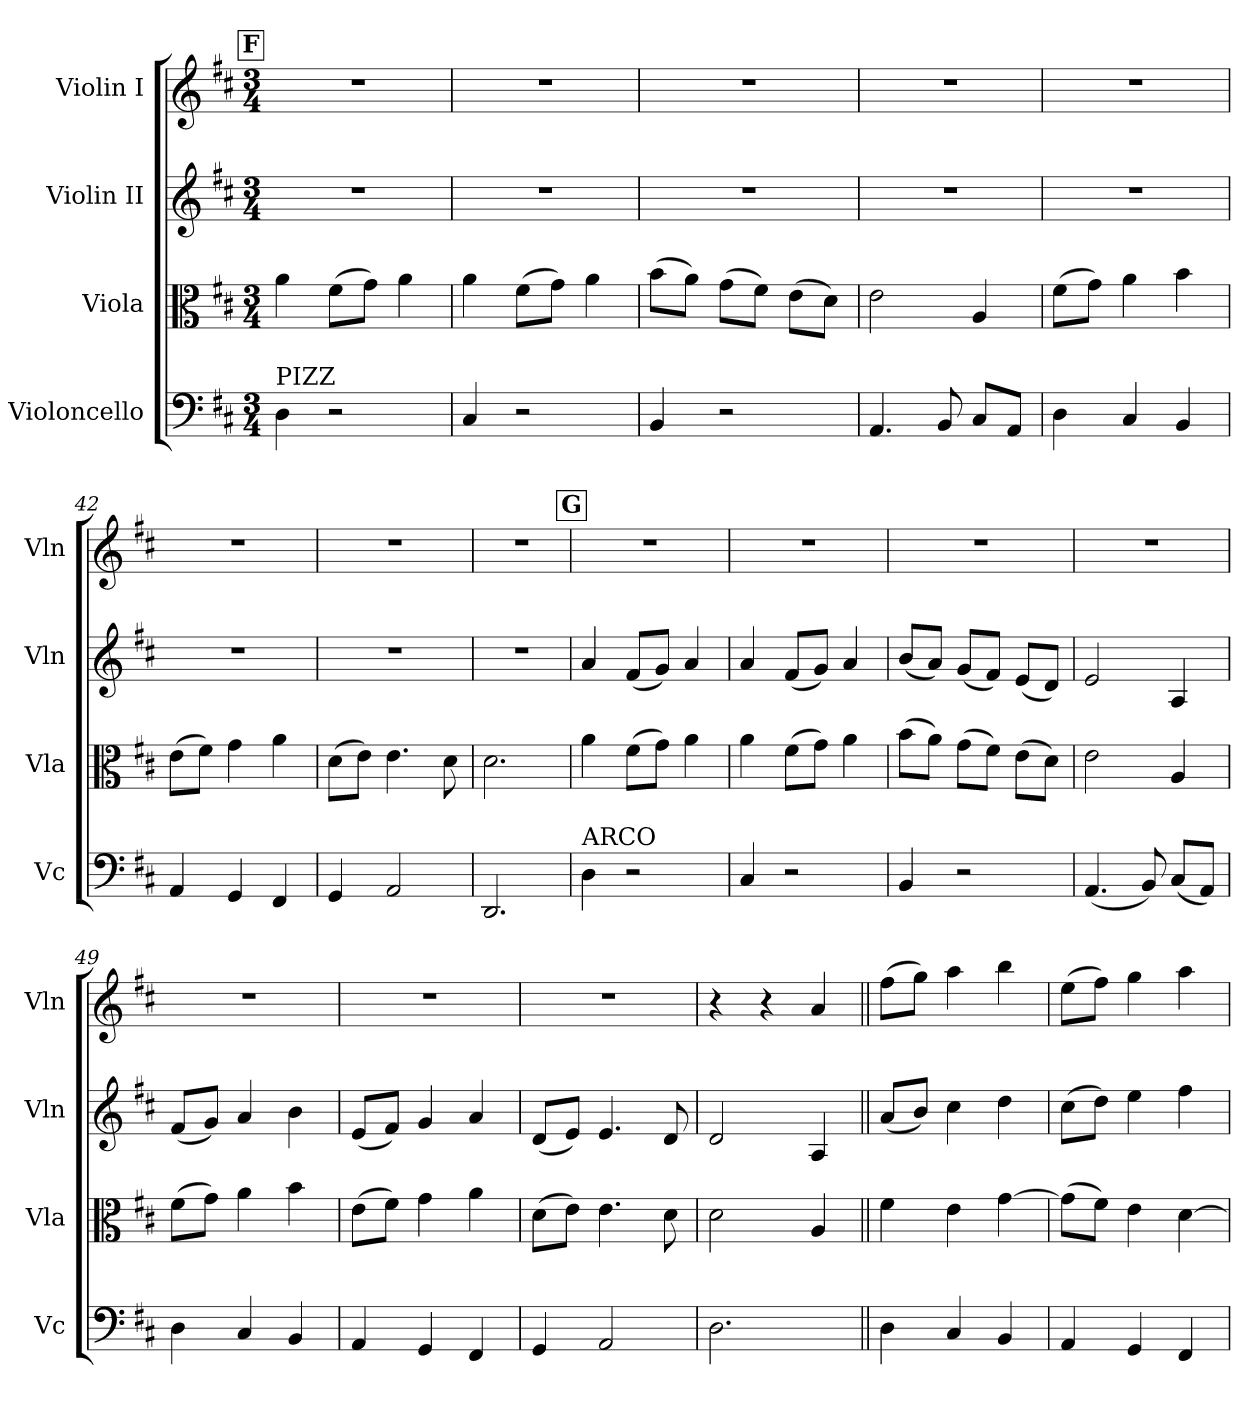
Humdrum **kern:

**kern	**kern	**kern	**kern
*part4	*part3	*part2	*part1
*staff4	*staff3	*staff2	*staff1
*I"Violoncello	*I"Viola	*I"Violin II	*I"Violin I
*I'Vc	*I'Vla	*I'Vln	*I'Vln
*clefF4	*clefC3	*clefG2	*clefG2
*k[f#c#]	*k[f#c#]	*k[f#c#]	*k[f#c#]
*M3/4	*M3/4	*M3/4	*M3/4
!!LO:REH:place=s1:a:B:fs=14:t=F
=37	=37	=37	=37
!LO:TX:a:t=PIZZ	!	!	!
4D\	4a\	2.r	2.r
2r	(8f#\L	.	.
.	8g\J)	.	.
.	4a\	.	.
!!LO:LB:g=z
=38	=38	=38	=38
4C#/	4a\	2.r	2.r
2r	(8f#\L	.	.
.	8g\J)	.	.
.	4a\	.	.
=39	=39	=39	=39
4BB/	(8b\L	2.r	2.r
.	8a\J)	.	.
2r	(8g\L	.	.
.	8f#\J)	.	.
.	(8e\L	.	.
.	8d\J)	.	.
=40	=40	=40	=40
4.AA/	2e\	2.r	2.r
8BB/	.	.	.
8C#/L	4A/	.	.
8AA/J	.	.	.
=41	=41	=41	=41
4D\	(8f#\L	2.r	2.r
.	8g\J)	.	.
4C#/	4a\	.	.
4BB/	4b\	.	.
=42	=42	=42	=42
4AA/	(8e\L	2.r	2.r
.	8f#\J)	.	.
4GG/	4g\	.	.
4FF#/	4a\	.	.
=43	=43	=43	=43
4GG/	(8d\L	2.r	2.r
.	8e\J)	.	.
2AA/	4.e\	.	.
.	8d\	.	.
=44	=44	=44	=44
2.DD/	2.d\	2.r	2.r
!!LO:REH:place=s1:a:B:fs=14:t=G
=45	=45	=45	=45
!LO:TX:a:t=ARCO	!	!	!
4D\	4a\	4a/	2.r
2r	(8f#\L	(8f#/L	.
.	8g\J)	8g/J)	.
.	4a\	4a/	.
!!LO:PB:g=z
=46	=46	=46	=46
4C#/	4a\	4a/	2.r
2r	(8f#\L	(8f#/L	.
.	8g\J)	8g/J)	.
.	4a\	4a/	.
=47	=47	=47	=47
4BB/	(8b\L	(8b/L	2.r
.	8a\J)	8a/J)	.
2r	(8g\L	(8g/L	.
.	8f#\J)	8f#/J)	.
.	(8e\L	(8e/L	.
.	8d\J)	8d/J)	.
=48	=48	=48	=48
(4.AA/	2e\	2e/	2.r
8BB/)	.	.	.
(8C#/L	4A/	4A/	.
8AA/J)	.	.	.
=49	=49	=49	=49
4D\	(8f#\L	(8f#/L	2.r
.	8g\J)	8g/J)	.
4C#/	4a\	4a/	.
4BB/	4b\	4b\	.
=50	=50	=50	=50
4AA/	(8e\L	(8e/L	2.r
.	8f#\J)	8f#/J)	.
4GG/	4g\	4g/	.
4FF#/	4a\	4a/	.
=51	=51	=51	=51
4GG/	(8d\L	(8d/L	2.r
.	8e\J)	8e/J)	.
2AA/	4.e\	4.e/	.
.	8d\	8d/	.
=52	=52	=52	=52
2.D\	2d\	2d/	4r
.	.	.	4r
.	4A/	4A/	4a/
=53||	=53||	=53||	=53||
4D\	4f#\	(8a/L	(8ff#\L
.	.	8b/J)	8gg\J)
4C#/	4e\	4cc#\	4aa\
4BB/	[4g\	4dd\	4bb\
!!LO:LB:g=z
=54	=54	=54	=54
4AA/	(8g\L]	(8cc#\L	(8ee\L
.	8f#\J)	8dd\J)	8ff#\J)
4GG/	4e\	4ee\	4gg\
4FF#/	[4d\	4ff#\	4aa\
=	=	=	=
*-	*-	*-	*-
